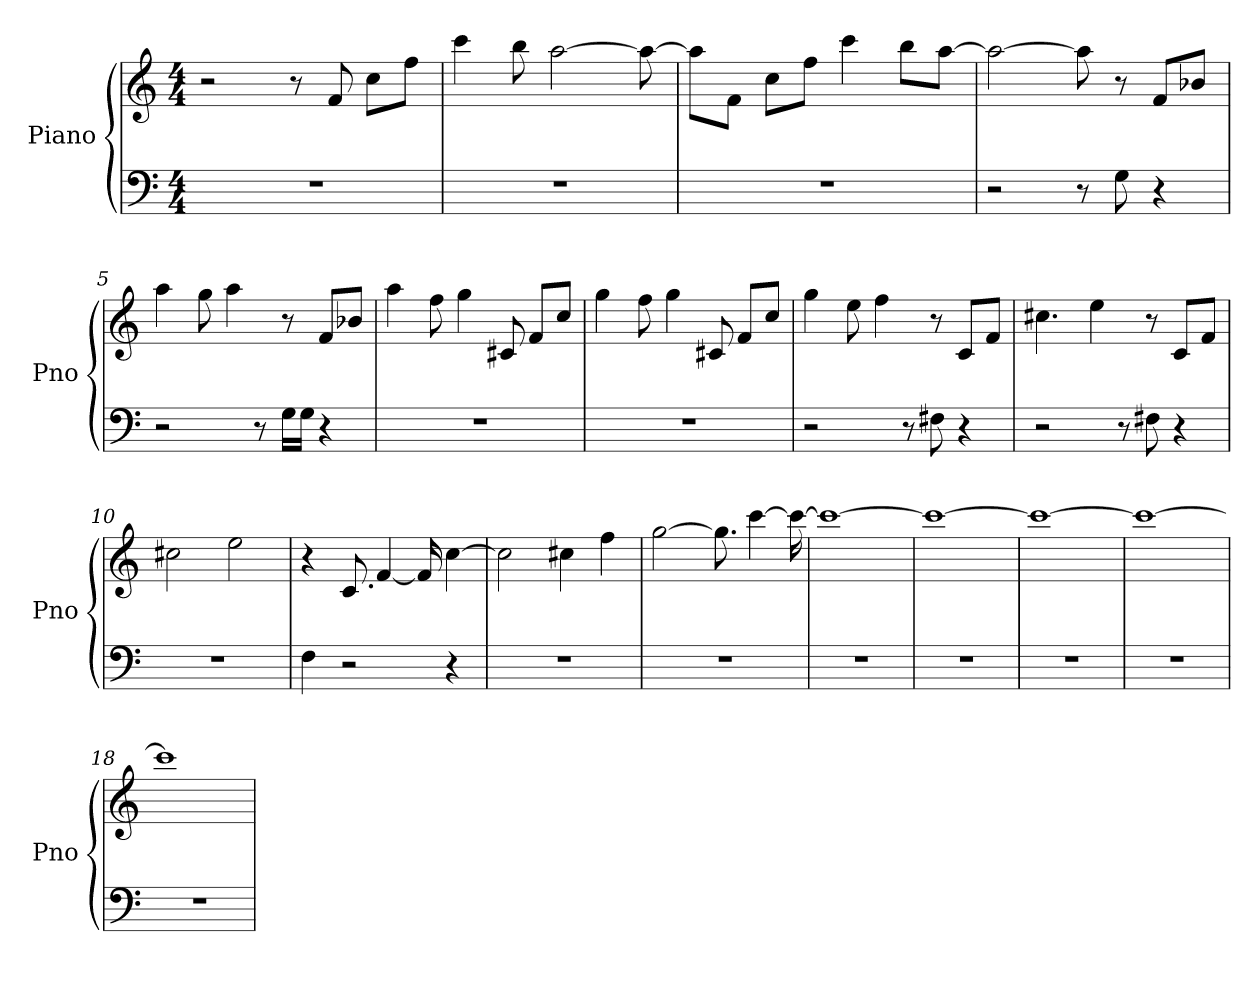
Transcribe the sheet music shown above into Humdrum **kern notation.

**kern	**kern
*part1	*part1
*staff2	*staff1
*I"Piano	*
*I'Pno	*
*clefF4	*clefG2
*k[]	*k[]
*C:	*C:
*M4/4	*M4/4
*MM58	*MM58
=1	=1
1r	2r
.	8r
.	8f
.	8cc\L
.	8ff\J
=2	=2
1r	4ccc
.	8bb
.	[2aa
.	8aa_
=3	=3
1r	8aa\L]
.	8f\J
.	8cc\L
.	8ff\J
.	4ccc
.	8bb\L
.	[8aa\J
=4	=4
2r	2aa_
8r	8aa]
8G	8r
4r	8f/L
.	8b-/J
=5	=5
2r	4aa
.	8gg
.	4aa
8r	.
16G\LL	8r
16G\JJ	.
4r	8f/L
.	8b-/J
=6	=6
1r	4aa
.	8ff
.	4gg
.	8c#
.	8f/L
.	8cc/J
=7	=7
1r	4gg
.	8ff
.	4gg
.	8c#
.	8f/L
.	8cc/J
=8	=8
2r	4gg
.	8ee
.	4ff
8r	.
8F#	8r
4r	8c/L
.	8f/J
=9	=9
2r	4.cc#
.	4ee
8r	.
8F#	8r
4r	8c/L
.	8f/J
=10	=10
1r	2cc#
.	2ee
=11	=11
4F	4r
2r	8.c
.	[4f
.	16f]
4r	[4cc
=12	=12
1r	2cc]
.	4cc#
.	4ff
=13	=13
1r	[2gg
.	8.gg]
.	[4ccc
.	16ccc_
=14	=14
1r	1ccc_
=15	=15
1r	1ccc_
=16	=16
1r	1ccc_
=17	=17
1r	1ccc_
=18	=18
1r	1ccc]
=	=
*-	*-
